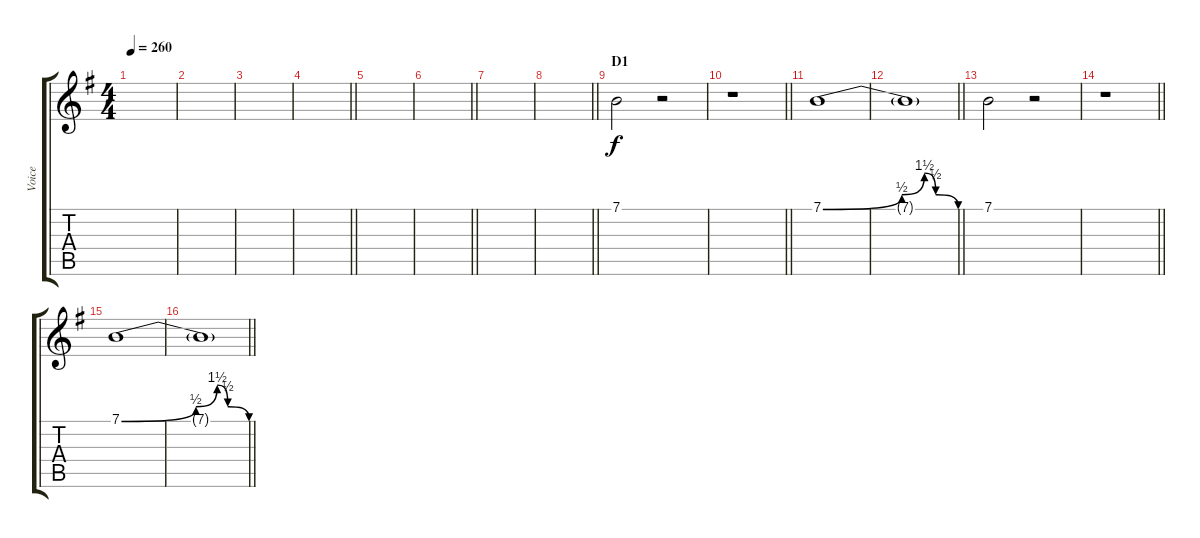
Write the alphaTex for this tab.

\track ("Voice" "Voice") {instrument pad7halo}
\staff {score tabs}
\tuning (E4 B3 G3 D3 A2 E2) {hide}
\ts (4 4)
\section ("" "")
\tempo 260
\clef g2
\ks eminor
|
|
|
\barLineRight lightlight
|
\section ("" "")
|
\barLineRight lightlight
|
|
\barLineRight lightlight
|
\section ("" "D1")
7.1.2{instrument pad7halo} r.2 |
\barLineRight lightlight
r.1 |
7.1{be (custom 0 0 35 2 45 6 50 2 60 0)}.1 |
\barLineRight lightlight
7.1{t}.1 |
\section ("" "")
7.1.2 r.2 |
\barLineRight lightlight
r.1 |
7.1{be (custom 0 0 35 2 45 6 50 2 60 0)}.1 |
\barLineRight lightlight
7.1{t}.1
